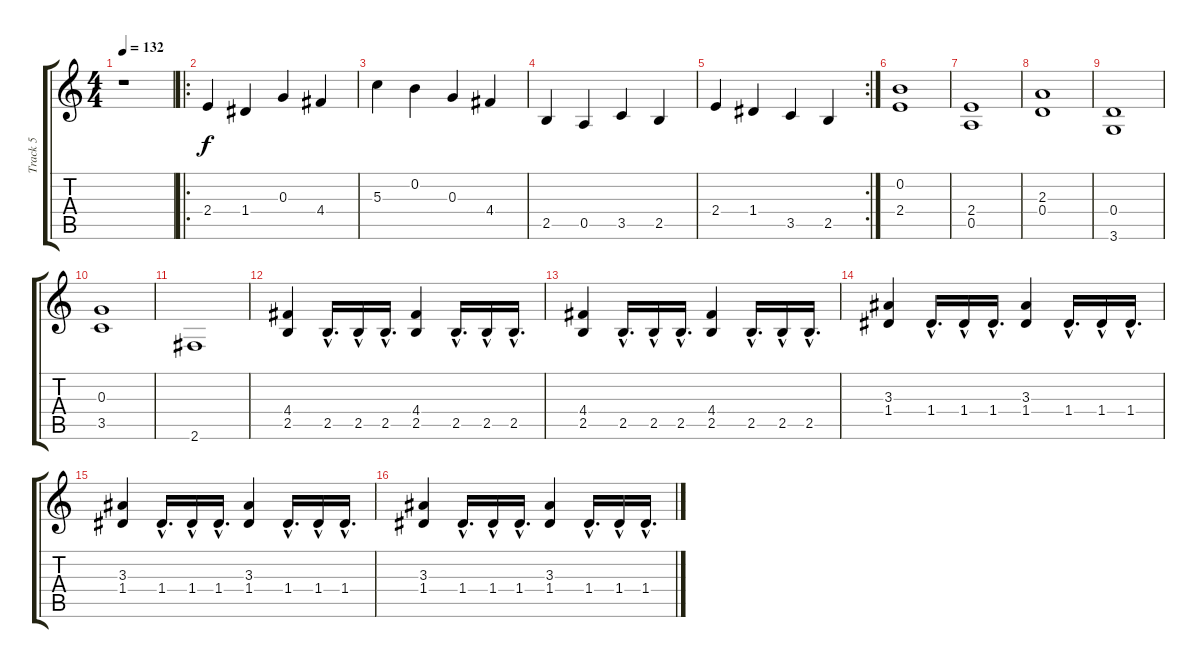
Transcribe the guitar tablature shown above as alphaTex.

\track ("Track 5" "Track 5") {instrument distortionguitar}
\staff {score tabs}
\tuning (E4 B3 G3 D3 A2 E2) {hide}
\ts (4 4)
\tempo 132
\clef g2
\ks c
r.1{dy f} |
\ro
2.4.4 1.4.4 0.3.4 4.4.4 |
5.3.4 0.2.4 0.3.4 4.4.4 |
2.5.4 0.5.4 3.5.4 2.5.4 |
\rc 2
2.4.4 1.4.4 3.5.4 2.5.4 |
(0.2 2.4).1 |
(2.4 0.5).1 |
(2.3 0.4).1 |
(0.4 3.6).1 |
(0.3 3.5).1 |
2.6.1 |
(4.4 2.5).4 2.5{hac}.16{d} 2.5{hac}.16 2.5{hac}.16{d} (4.4 2.5).4 2.5{hac}.16{d} 2.5{hac}.16 2.5{hac}.16{d} |
(4.4 2.5).4 2.5{hac}.16{d} 2.5{hac}.16 2.5{hac}.16{d} (4.4 2.5).4 2.5{hac}.16{d} 2.5{hac}.16 2.5{hac}.16{d} |
(3.3 1.4).4 1.4{hac}.16{d} 1.4{hac}.16 1.4{hac}.16{d} (3.3 1.4).4 1.4{hac}.16{d} 1.4{hac}.16 1.4{hac}.16{d} |
(3.3 1.4).4 1.4{hac}.16{d} 1.4{hac}.16 1.4{hac}.16{d} (3.3 1.4).4 1.4{hac}.16{d} 1.4{hac}.16 1.4{hac}.16{d} |
(3.3 1.4).4 1.4{hac}.16{d} 1.4{hac}.16 1.4{hac}.16{d} (3.3 1.4).4 1.4{hac}.16{d} 1.4{hac}.16 1.4{hac}.16{d}
